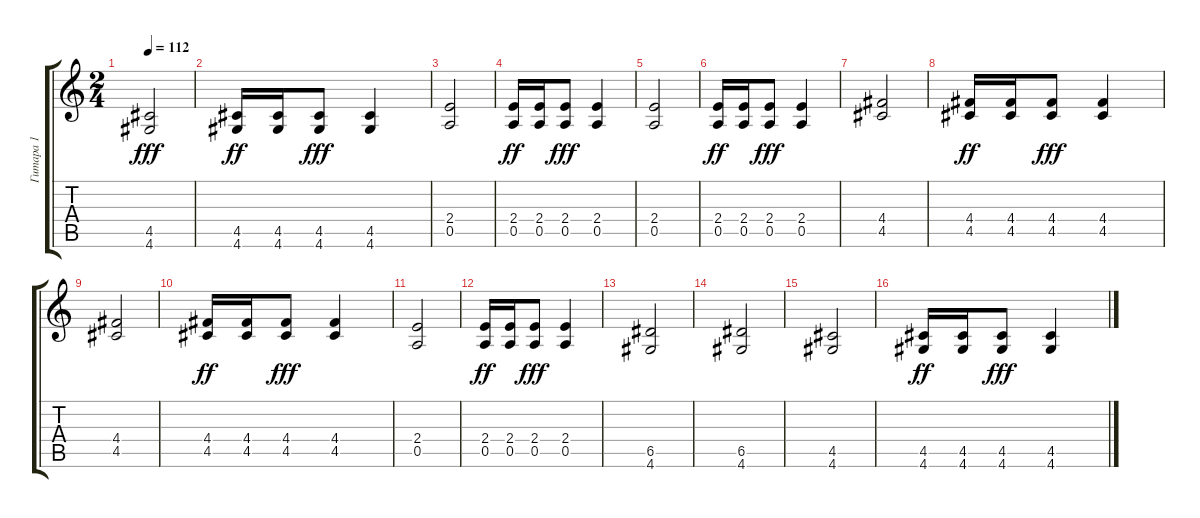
\track ("Гитара 1" "Гитара 1") {instrument distortionguitar}
\staff {score tabs}
\tuning (E4 B3 G3 D3 A2 E2) {hide}
\ts (2 4)
\tempo 112
\clef g2
\ks c
(4.5 4.6).2{dy fff} |
(4.5 4.6).16{dy ff} (4.5 4.6).16 (4.5 4.6).8{dy fff} (4.5 4.6).4 |
(2.4 0.5).2 |
(2.4 0.5).16{dy ff} (2.4 0.5).16 (2.4 0.5).8{dy fff} (2.4 0.5).4 |
(2.4 0.5).2 |
(2.4 0.5).16{dy ff} (2.4 0.5).16 (2.4 0.5).8{dy fff} (2.4 0.5).4 |
(4.4 4.5).2 |
(4.4 4.5).16{dy ff} (4.4 4.5).16 (4.4 4.5).8{dy fff} (4.4 4.5).4 |
(4.4 4.5).2 |
(4.4 4.5).16{dy ff} (4.4 4.5).16 (4.4 4.5).8{dy fff} (4.4 4.5).4 |
(2.4 0.5).2 |
(2.4 0.5).16{dy ff} (2.4 0.5).16 (2.4 0.5).8{dy fff} (2.4 0.5).4 |
(6.5 4.6).2 |
(6.5 4.6).2 |
(4.5 4.6).2 |
(4.5 4.6).16{dy ff} (4.5 4.6).16 (4.5 4.6).8{dy fff} (4.5 4.6).4
